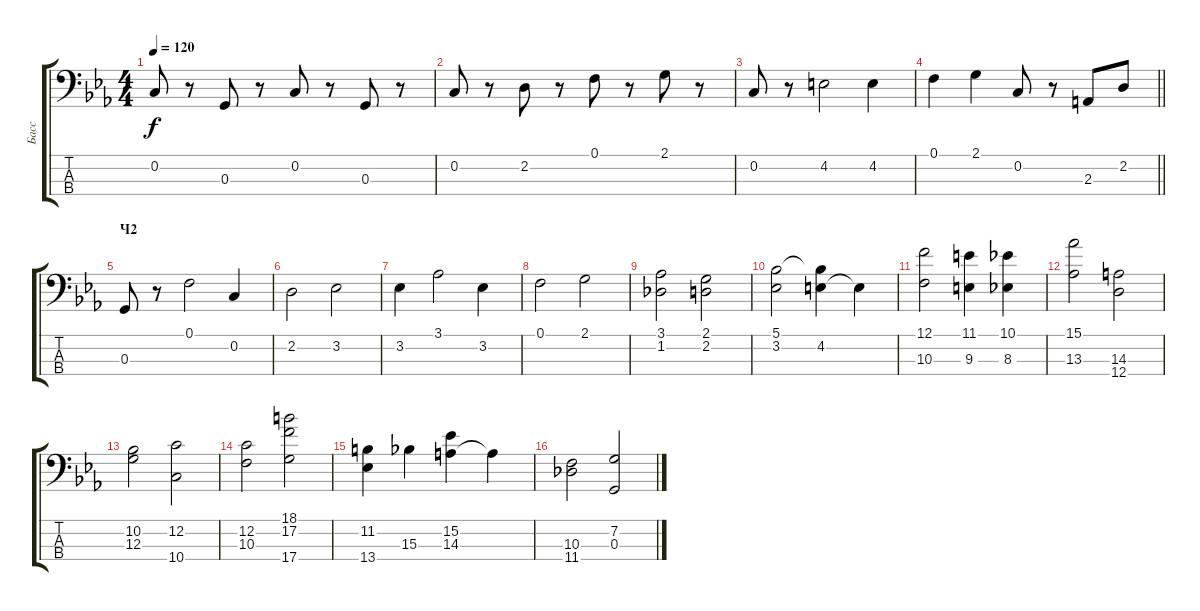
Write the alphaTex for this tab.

\track ("Басс" "Басс") {instrument electricbassfinger}
\staff {score tabs}
\tuning (F2 C2 G1 D1) {hide}
\ts (4 4)
\tempo 120
\clef f4
\ks cminor
0.2.8{dy f} r.8 0.3.8 r.8 0.2.8 r.8 0.3.8 r.8 |
0.2.8 r.8 2.2.8 r.8 0.1.8 r.8 2.1.8 r.8 |
0.2.8 r.8 4.2.2 4.2.4 |
\barLineRight lightlight
0.1.4 2.1.4 0.2.8 r.8 2.3.8 2.2.8 |
\section ("" "Ч2")
0.3.8 r.8 0.1.2 0.2.4 |
2.2.2 3.2.2 |
3.2.4 3.1.2 3.2.4 |
0.1.2 2.1.2 |
(3.1 1.2).2 (2.1 2.2).2 |
(5.1 3.2).2 (5.1{t} 4.2).4 4.2{t}.4 |
(12.1 10.3).2 (11.1 9.3).4 (10.1 8.3).4 |
(15.1 13.3).2 (14.3 12.4).2 |
(10.2 12.3).2 (12.2 10.4).2 |
(12.2 10.3).2 (18.1 17.2 17.4).2 |
(11.2 13.4).4 15.3.4 (15.2 14.3).4 14.3{t}.4 |
(10.3 11.4).2 (7.2 0.3).2
